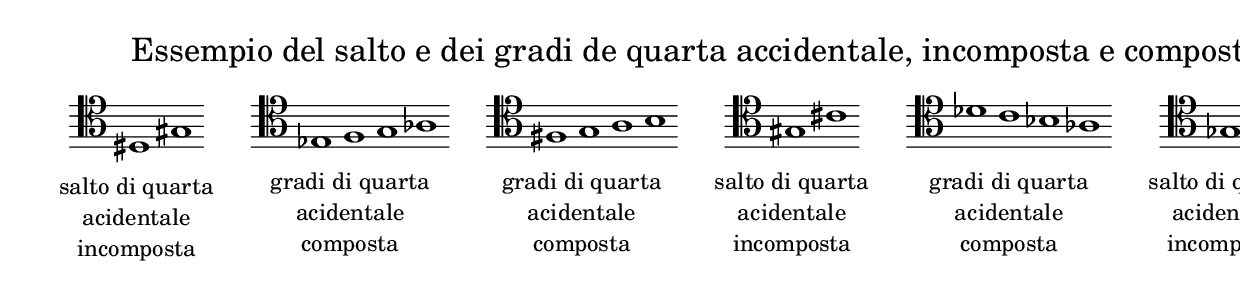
\version "2.22.2"

% Auto generated file

\header {
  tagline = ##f
}

dot = {
   \once \override Script.add-stem-support = ##f
   \once \override Script.toward-stem-shift = 0
   \once \override Script.skyline-horizontal-padding = 0
   \once \override Script.direction = 1
   \once \override Script.font-size = 1
}

\markup {
  \center-column {
    \line {
      \center-align
      \fontsize#3 { \concat { \normal-text "Essempio del salto e dei gradi de quarta accidentale, incomposta e composta"} }
    }
    \null
    \line {
      \center-column {

        \line {
          \score {
            <<
              \new Staff \with { instrumentName = ""} {
                \override Staff.TimeSignature.stencil = ##f
                \override Staff.NoteHead.style = #'baroque
                \accidentalStyle Score.forget
                \cadenzaOn
                \clef "tenor" dis1 
                gis1 
                \cadenzaOff
              }
            >>
            \layout {
              \context {
                \Score
                \override SpacingSpanner.common-shortest-duration = #(ly:make-moment 1)
              }
            }
          }
        }
        \null
        \line {
          \left-align {  \normal-text "salto di quarta" }
        }
        \line {
          \left-align {  \normal-text "acidentale" }
        }
        \line {
          \left-align {  \normal-text "incomposta" }
        }

      }
      \hspace #3 
      \center-column {

        \line {
          \score {
            <<
              \new Staff \with { instrumentName = ""} {
                \override Staff.TimeSignature.stencil = ##f
                \override Staff.NoteHead.style = #'baroque
                \accidentalStyle Score.forget
                \cadenzaOn
                \clef "tenor" es1 
                f1 
                g1 
                as1 
                \cadenzaOff
              }
            >>
            \layout {
              \context {
                \Score
                \override SpacingSpanner.common-shortest-duration = #(ly:make-moment 1)
              }
            }
          }
        }
        \null
        \line {
          \left-align {  \normal-text "gradi di quarta" }
        }
        \line {
          \left-align {  \normal-text "acidentale" }
        }
        \line {
          \left-align {  \normal-text "composta" }
        }

      }
      \hspace #3 
      \center-column {

        \line {
          \score {
            <<
              \new Staff \with { instrumentName = ""} {
                \override Staff.TimeSignature.stencil = ##f
                \override Staff.NoteHead.style = #'baroque
                \accidentalStyle Score.forget
                \cadenzaOn
                \clef "tenor" fis1 
                g1 
                a1 
                b1 
                \cadenzaOff
              }
            >>
            \layout {
              \context {
                \Score
                \override SpacingSpanner.common-shortest-duration = #(ly:make-moment 1)
              }
            }
          }
        }
        \null
        \line {
          \left-align {  \normal-text "gradi di quarta" }
        }
        \line {
          \left-align {  \normal-text "acidentale" }
        }
        \line {
          \left-align {  \normal-text "composta" }
        }

      }
      \hspace #3 
      \center-column {

        \line {
          \score {
            <<
              \new Staff \with { instrumentName = ""} {
                \override Staff.TimeSignature.stencil = ##f
                \override Staff.NoteHead.style = #'baroque
                \accidentalStyle Score.forget
                \cadenzaOn
                \clef "tenor" gis1 
                cis'1 
                \cadenzaOff
              }
            >>
            \layout {
              \context {
                \Score
                \override SpacingSpanner.common-shortest-duration = #(ly:make-moment 1)
              }
            }
          }
        }
        \null
        \line {
          \left-align {  \normal-text "salto di quarta" }
        }
        \line {
          \left-align {  \normal-text "acidentale" }
        }
        \line {
          \left-align {  \normal-text "incomposta" }
        }

      }
      \hspace #3 
      \center-column {

        \line {
          \score {
            <<
              \new Staff \with { instrumentName = ""} {
                \override Staff.TimeSignature.stencil = ##f
                \override Staff.NoteHead.style = #'baroque
                \accidentalStyle Score.forget
                \cadenzaOn
                \clef "tenor" des'1 
                c'1 
                bes1 
                as1 
                \cadenzaOff
              }
            >>
            \layout {
              \context {
                \Score
                \override SpacingSpanner.common-shortest-duration = #(ly:make-moment 1)
              }
            }
          }
        }
        \null
        \line {
          \left-align {  \normal-text "gradi di quarta" }
        }
        \line {
          \left-align {  \normal-text "acidentale" }
        }
        \line {
          \left-align {  \normal-text "composta" }
        }

      }
      \hspace #3 
      \center-column {

        \line {
          \score {
            <<
              \new Staff \with { instrumentName = ""} {
                \override Staff.TimeSignature.stencil = ##f
                \override Staff.NoteHead.style = #'baroque
                \accidentalStyle Score.forget
                \cadenzaOn
                \clef "tenor" ges1 
                des1 
                \cadenzaOff
              }
            >>
            \layout {
              \context {
                \Score
                \override SpacingSpanner.common-shortest-duration = #(ly:make-moment 1)
              }
            }
          }
        }
        \null
        \line {
          \left-align {  \normal-text "salto di quarta" }
        }
        \line {
          \left-align {  \normal-text "acidentale" }
        }
        \line {
          \left-align {  \normal-text "incomposta" }
        }

      }
      \hspace #3 

    }
  }
}